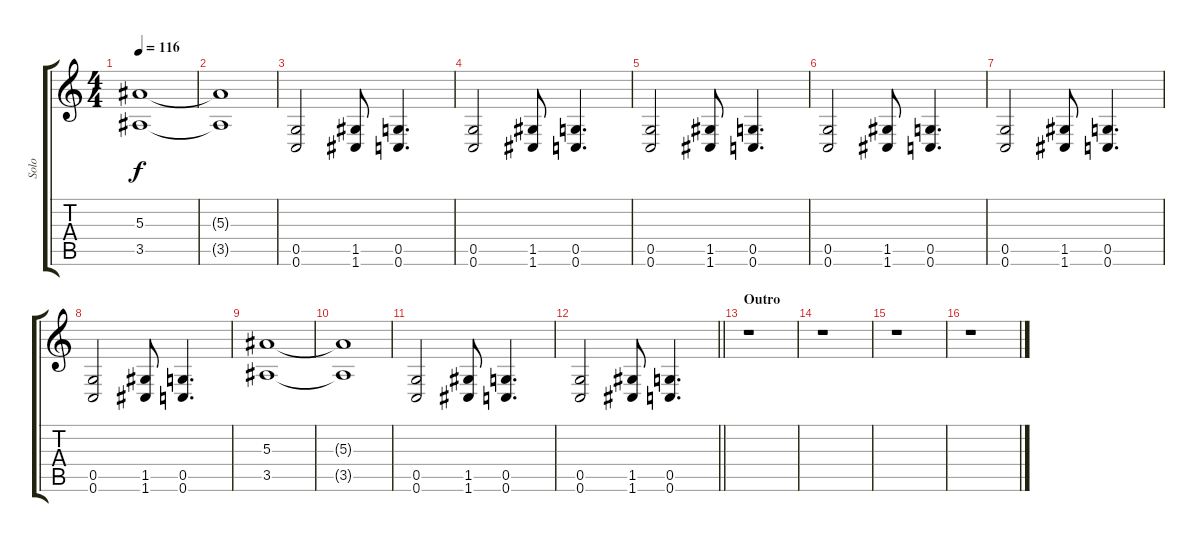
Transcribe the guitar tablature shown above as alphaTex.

\track ("Solo" "Solo") {instrument distortionguitar}
\staff {score tabs}
\tuning (D4 A3 F3 C3 G2 C2) {hide}
\ts (4 4)
\tempo 116
\clef g2
\ks c
(5.3 3.5).1{dy f} |
(5.3{t} 3.5{t}).1 |
(0.5 0.6).2 (1.5 1.6).8 (0.5 0.6).4{d} |
(0.5 0.6).2 (1.5 1.6).8 (0.5 0.6).4{d} |
(0.5 0.6).2 (1.5 1.6).8 (0.5 0.6).4{d} |
(0.5 0.6).2 (1.5 1.6).8 (0.5 0.6).4{d} |
(0.5 0.6).2 (1.5 1.6).8 (0.5 0.6).4{d} |
(0.5 0.6).2 (1.5 1.6).8 (0.5 0.6).4{d} |
(5.3 3.5).1 |
(5.3{t} 3.5{t}).1 |
(0.5 0.6).2 (1.5 1.6).8 (0.5 0.6).4{d} |
\barLineRight lightlight
(0.5 0.6).2 (1.5 1.6).8 (0.5 0.6).4{d} |
\section ("" "Outro")
r.1 |
r.1 |
r.1 |
r.1
